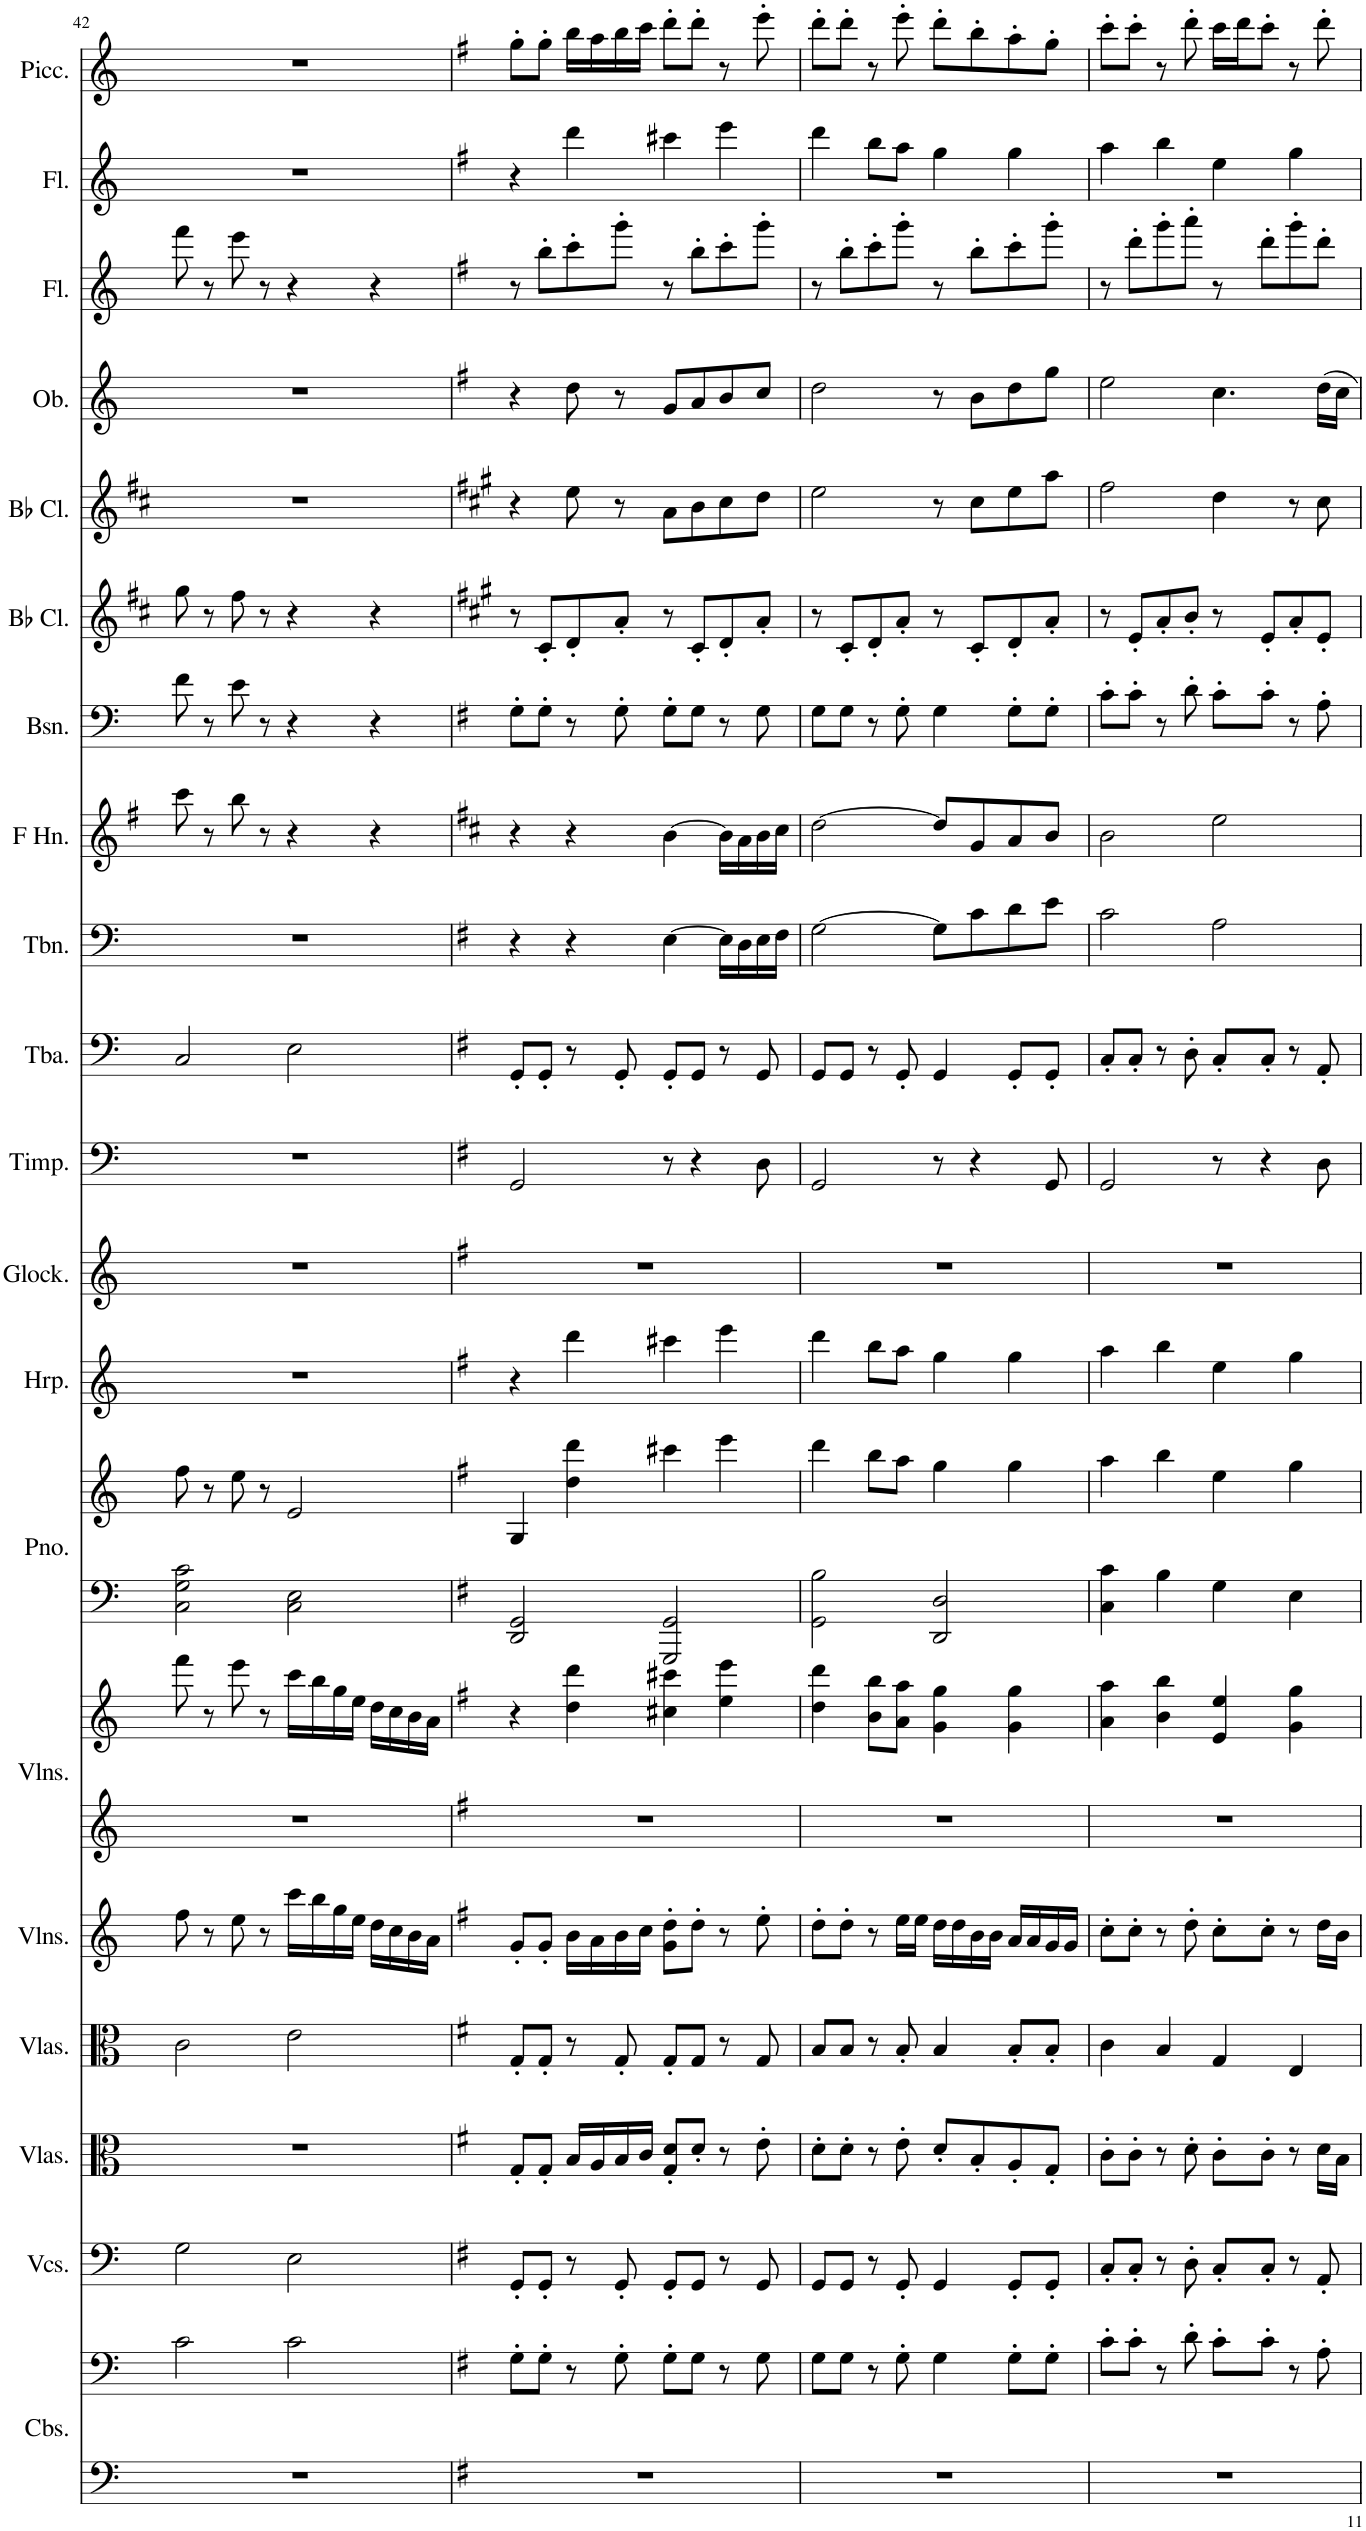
**kern	**kern	**kern	**kern	**kern	**kern	**kern	**kern	**kern	**kern	**kern	**kern	**kern	**kern	**kern	**kern	**kern	**kern	**kern	**kern	**kern	**kern	**kern
*part20	*part20	*part19	*part18	*part17	*part16	*part15	*part15	*part14	*part14	*part13	*part12	*part11	*part10	*part9	*part8	*part7	*part6	*part5	*part4	*part3	*part2	*part1
*staff23	*staff22	*staff21	*staff20	*staff19	*staff18	*staff17	*staff16	*staff15	*staff14	*staff13	*staff12	*staff11	*staff10	*staff9	*staff8	*staff7	*staff6	*staff5	*staff4	*staff3	*staff2	*staff1
*I"Contrabasses	*	*I"Violoncellos	*I"Violas	*I"Violas	*I"Violins	*I"Violins	*	*I"Piano	*	*I"Harp	*I"Glockenspiel	*I"Timpani	*I"Tuba	*I"Trombone	*I"Horn in F	*I"Bassoon	*I"Bb Clarinet	*I"Bb Clarinet	*I"Oboe	*I"Flute	*I"Flute	*I"Piccolo
*I'Cbs.	*	*I'Vcs.	*I'Vlas.	*I'Vlas.	*I'Vlns.	*I'Vlns.	*	*I'Pno.	*	*I'Hrp.	*I'Glock.	*I'Timp.	*I'Tba.	*I'Tbn.	*	*I'Bsn.	*I'Bb Cl.	*I'Bb Cl.	*I'Ob.	*I'Fl.	*I'Fl.	*I'Picc.
!!LO:PB:g=z
*clefF4	*clefF4	*clefF4	*clefC3	*clefC3	*clefG2	*clefG2	*clefG2	*clefF4	*clefG2	*clefG2	*clefG2	*clefF4	*clefF4	*clefF4	*clefG2	*clefF4	*clefG2	*clefG2	*clefG2	*clefG2	*clefG2	*clefG2
*Trd7c12	*Trd7c12	*	*	*	*	*	*	*	*	*	*Trd-14c-24	*	*	*	*Trd4c7	*	*Trd1c2	*Trd1c2	*	*	*	*Trd-7c-12
*k[]	*k[]	*k[]	*k[]	*k[]	*k[]	*k[]	*k[]	*k[]	*k[]	*k[]	*k[]	*k[]	*k[]	*k[]	*k[f#]	*k[]	*k[f#c#]	*k[f#c#]	*k[]	*k[]	*k[]	*k[]
*M4/4	*M4/4	*M4/4	*M4/4	*M4/4	*M4/4	*M4/4	*M4/4	*M4/4	*M4/4	*M4/4	*M4/4	*M4/4	*M4/4	*M4/4	*M4/4	*M4/4	*M4/4	*M4/4	*M4/4	*M4/4	*M4/4	*M4/4
=42	=42	=42	=42	=42	=42	=42	=42	=42	=42	=42	=42	=42	=42	=42	=42	=42	=42	=42	=42	=42	=42	=42
1r	2c\	2G\	1r	2c\	8ff\	1r	8fff\	2C\ 2G\ 2c\	8ff\	1r	1r	1r	2C/	1r	8ccc\	8f\	8gg\	1r	1r	8fff\	1r	1r
.	.	.	.	.	8r	.	8r	.	8r	.	.	.	.	.	8r	8r	8r	.	.	8r	.	.
.	.	.	.	.	8ee\	.	8eee\	.	8ee\	.	.	.	.	.	8bb\	8e\	8ff#\	.	.	8eee\	.	.
.	.	.	.	.	8r	.	8r	.	8r	.	.	.	.	.	8r	8r	8r	.	.	8r	.	.
.	2c\	2E\	.	2e\	16ccc\LL	.	16ccc\LL	2C\ 2E\	2e/	.	.	.	2E\	.	4r	4r	4r	.	.	4r	.	.
.	.	.	.	.	16bb\	.	16bb\	.	.	.	.	.	.	.	.	.	.	.	.	.	.	.
.	.	.	.	.	16gg\	.	16gg\	.	.	.	.	.	.	.	.	.	.	.	.	.	.	.
.	.	.	.	.	16ee\JJ	.	16ee\JJ	.	.	.	.	.	.	.	.	.	.	.	.	.	.	.
.	.	.	.	.	16dd\LL	.	16dd\LL	.	.	.	.	.	.	.	4r	4r	4r	.	.	4r	.	.
.	.	.	.	.	16cc\	.	16cc\	.	.	.	.	.	.	.	.	.	.	.	.	.	.	.
.	.	.	.	.	16b\	.	16b\	.	.	.	.	.	.	.	.	.	.	.	.	.	.	.
.	.	.	.	.	16a\JJ	.	16a\JJ	.	.	.	.	.	.	.	.	.	.	.	.	.	.	.
=43	=43	=43	=43	=43	=43	=43	=43	=43	=43	=43	=43	=43	=43	=43	=43	=43	=43	=43	=43	=43	=43	=43
*k[f#]	*k[f#]	*k[f#]	*k[f#]	*k[f#]	*k[f#]	*k[f#]	*k[f#]	*k[f#]	*k[f#]	*k[f#]	*k[f#]	*k[f#]	*k[f#]	*k[f#]	*k[f#c#]	*k[f#]	*k[f#c#g#]	*k[f#c#g#]	*k[f#]	*k[f#]	*k[f#]	*k[f#]
1r	8G'\L	8GG'/L	8G'/L	8G'/L	8g'/L	1r	4r	2DD/ 2GG/	4G/	4r	1r	2GG/	8GG'/L	4r	4r	8G'\L	8r	4r	4r	8r	4r	8gg'\L
.	8G'\J	8GG'/J	8G'/J	8G'/J	8g'/J	.	.	.	.	.	.	.	8GG'/J	.	.	8G'\J	8c#'/L	.	.	8bb'\L	.	8gg'\J
.	8r	8r	16B/LL	8r	16b\LL	.	4dd\ 4ddd\	.	4dd\ 4ddd\	4ddd\	.	.	8r	4r	4r	8r	8d'/	8ee\	8dd\	8ccc'\	4ddd\	16bb\LL
.	.	.	16A/	.	16a\	.	.	.	.	.	.	.	.	.	.	.	.	.	.	.	.	16aa\
.	8G'\	8GG'/	16B/	8G'/	16b\	.	.	.	.	.	.	.	8GG'/	.	.	8G'\	8a'/J	8r	8r	8ggg'\J	.	16bb\
.	.	.	16c/JJ	.	16cc\JJ	.	.	.	.	.	.	.	.	.	.	.	.	.	.	.	.	16ccc\JJ
.	8G'\L	8GG'/L	8G/' 8d/'L	8G'/L	8g\' 8dd\'L	.	4cc#X\ 4ccc#X\	2GGG/ 2GG/	4ccc#X\	4ccc#X\	.	8r	8GG'/L	[4E\	[4b\	8G'\L	8r	8a\L	8g/L	8r	4ccc#X\	8ddd'\L
.	8G\J	8GG/J	8d'/J	8G/J	8dd'\J	.	.	.	.	.	.	4r	8GG/J	.	.	8G\J	8c#'/L	8b\	8a/	8bb'\L	.	8ddd'\J
.	8r	8r	8r	8r	8r	.	4ee\ 4eee\	.	4eee\	4eee\	.	.	8r	16E\LL]	16b\LL]	8r	8d'/	8cc#\	8b/	8ccc'\	4eee\	8r
.	.	.	.	.	.	.	.	.	.	.	.	.	.	16D\	16a\	.	.	.	.	.	.	.
.	8G\	8GG/	8e'\	8G/	8ee'\	.	.	.	.	.	.	8D\	8GG/	16E\	16b\	8G\	8a'/J	8dd\J	8cc/J	8ggg'\J	.	8eee'\
.	.	.	.	.	.	.	.	.	.	.	.	.	.	16F#\JJ	16cc#\JJ	.	.	.	.	.	.	.
=44	=44	=44	=44	=44	=44	=44	=44	=44	=44	=44	=44	=44	=44	=44	=44	=44	=44	=44	=44	=44	=44	=44
1r	8G\L	8GG/L	8d'\L	8B/L	8dd'\L	1r	4dd\ 4ddd\	2GG\ 2B\	4ddd\	4ddd\	1r	2GG/	8GG/L	[2G\	[2dd\	8G\L	8r	2ee\	2dd\	8r	4ddd\	8ddd'\L
.	8G\J	8GG/J	8d'\J	8B/J	8dd'\J	.	.	.	.	.	.	.	8GG/J	.	.	8G\J	8c#'/L	.	.	8bb'\L	.	8ddd'\J
.	8r	8r	8r	8r	8r	.	8b\ 8bb\L	.	8bb\L	8bb\L	.	.	8r	.	.	8r	8d'/	.	.	8ccc'\	8bb\L	8r
.	8G'\	8GG'/	8e'\	8B'/	16ee\LL	.	8a\ 8aa\J	.	8aa\J	8aa\J	.	.	8GG'/	.	.	8G'\	8a'/J	.	.	8ggg'\J	8aa\J	8eee'\
.	.	.	.	.	16ee\JJ	.	.	.	.	.	.	.	.	.	.	.	.	.	.	.	.	.
.	4G\	4GG/	8d'/L	4B/	16dd\LL	.	4g\ 4gg\	2DD/ 2D/	4gg\	4gg\	.	8r	4GG/	8G\L]	8dd/L]	4G\	8r	8r	8r	8r	4gg\	8ddd'\L
.	.	.	.	.	16dd\	.	.	.	.	.	.	.	.	.	.	.	.	.	.	.	.	.
.	.	.	8B'/	.	16b\	.	.	.	.	.	.	4r	.	8c\	8g/	.	8c#'/L	8cc#\L	8b\L	8bb'\L	.	8bb'\
.	.	.	.	.	16b\JJ	.	.	.	.	.	.	.	.	.	.	.	.	.	.	.	.	.
.	8G'\L	8GG'/L	8A'/	8B'/L	16a/LL	.	4g\ 4gg\	.	4gg\	4gg\	.	.	8GG'/L	8d\	8a/	8G'\L	8d'/	8ee\	8dd\	8ccc'\	4gg\	8aa'\
.	.	.	.	.	16a/	.	.	.	.	.	.	.	.	.	.	.	.	.	.	.	.	.
.	8G'\J	8GG'/J	8G'/J	8B'/J	16g/	.	.	.	.	.	.	8GG/	8GG'/J	8e\J	8b/J	8G'\J	8a'/J	8aa\J	8gg\J	8ggg'\J	.	8gg'\J
.	.	.	.	.	16g/JJ	.	.	.	.	.	.	.	.	.	.	.	.	.	.	.	.	.
=45	=45	=45	=45	=45	=45	=45	=45	=45	=45	=45	=45	=45	=45	=45	=45	=45	=45	=45	=45	=45	=45	=45
1r	8c'\L	8C'/L	8c'\L	4c\	8cc'\L	1r	4a\ 4aa\	4C\ 4c\	4aa\	4aa\	1r	2GG/	8C'/L	2c\	2b\	8c'\L	8r	2ff#\	2ee\	8r	4aa\	8ccc'\L
.	8c'\J	8C'/J	8c'\J	.	8cc'\J	.	.	.	.	.	.	.	8C'/J	.	.	8c'\J	8e'/L	.	.	8ddd'\L	.	8ccc'\J
.	8r	8r	8r	4B/	8r	.	4b\ 4bb\	4B\	4bb\	4bb\	.	.	8r	.	.	8r	8a'/	.	.	8ggg'\	4bb\	8r
.	8d'\	8D'\	8d'\	.	8dd'\	.	.	.	.	.	.	.	8D'\	.	.	8d'\	8b'/J	.	.	8aaa'\J	.	8ddd'\
.	8c'\L	8C'/L	8c'\L	4G/	8cc'\L	.	4e/ 4ee/	4G\	4ee\	4ee\	.	8r	8C'/L	2A\	2ee\	8c'\L	8r	4dd\	4.cc\	8r	4ee\	16ccc\LL
.	.	.	.	.	.	.	.	.	.	.	.	.	.	.	.	.	.	.	.	.	.	16ddd\J
.	8c'\J	8C'/J	8c'\J	.	8cc'\J	.	.	.	.	.	.	4r	8C'/J	.	.	8c'\J	8e'/L	.	.	8ddd'\L	.	8ccc'\J
.	8r	8r	8r	4E/	8r	.	4g\ 4gg\	4E\	4gg\	4gg\	.	.	8r	.	.	8r	8a'/	8r	.	8ggg'\	4gg\	8r
.	8A'\	8AA'/	16d\LL	.	16dd\LL	.	.	.	.	.	.	8D\	8AA'/	.	.	8A'\	8e'/J	8cc#\	16dd\LL	8ddd'\J	.	8ddd'\
.	.	.	16B\JJ	.	16b\JJ	.	.	.	.	.	.	.	.	.	.	.	.	.	16cc\JJ	.	.	.
=	=	=	=	=	=	=	=	=	=	=	=	=	=	=	=	=	=	=	=	=	=	=
*-	*-	*-	*-	*-	*-	*-	*-	*-	*-	*-	*-	*-	*-	*-	*-	*-	*-	*-	*-	*-	*-	*-
